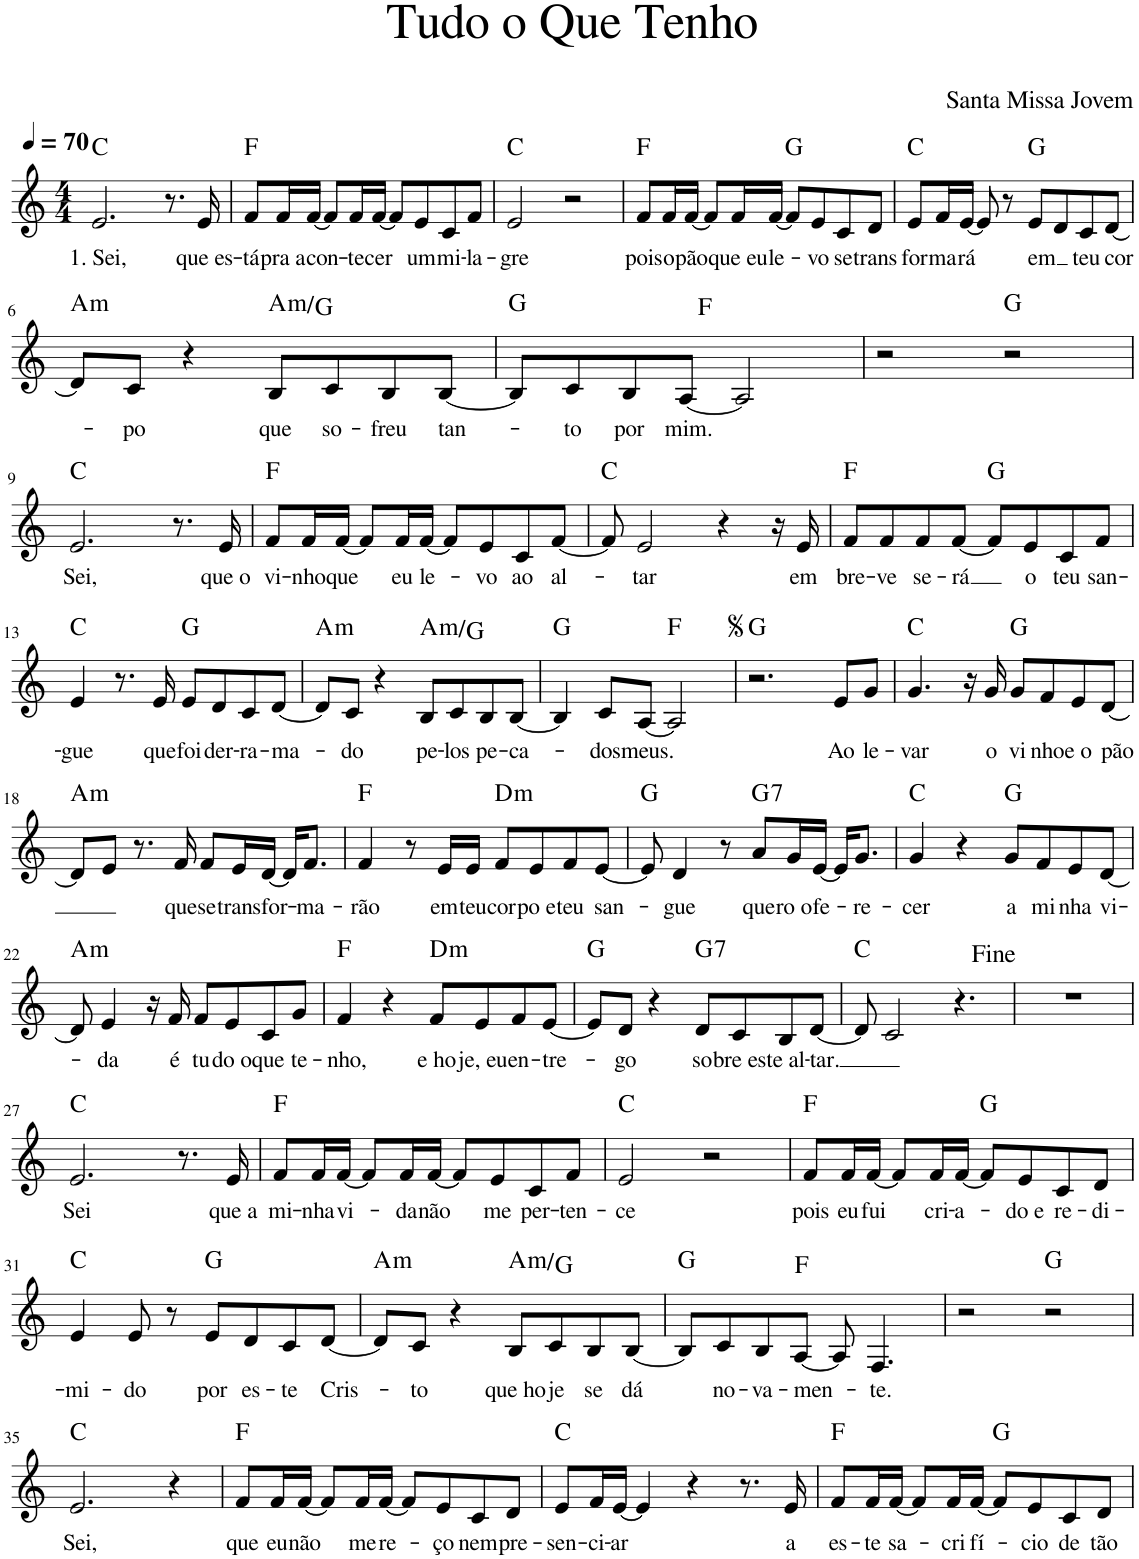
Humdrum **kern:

**kern	**text	**harte
*part1	*part1	*part1
*staff1	*staff1	*
*I"Voz	*	*
*I'Vo.	*	*
*clefG2	*	*
*k[]	*	*
*M4/4	*	*
*MM70	*	*
=1	=1	=1
!	!LO:LY:b	!
2.e/	1. Sei,	C:maj
8.r	.	.
!	!LO:LY:b	!
16e/	que es-	.
=2	=2	=2
!	!LO:LY:b	!
8f/L	-tá	F:maj
!	!LO:LY:b	!
16f/L	pra a-	.
!	!LO:LY:b	!
[16f/JJ	-con-	.
8f/L]	.	.
!	!LO:LY:b	!
16f/L	-te-	.
!	!LO:LY:b	!
[16f/JJ	-cer	.
8f/L]	.	.
!	!LO:LY:b	!
8e/	um	.
!	!LO:LY:b	!
8c/	mi-	.
!	!LO:LY:b	!
8f/J	-la-	.
=3	=3	=3
!	!LO:LY:b	!
2e/	-gre	C:maj
2r	.	.
=4	=4	=4
!	!LO:LY:b	!
8f/L	pois	F:maj
!	!LO:LY:b	!
16f/L	o	.
!	!LO:LY:b	!
[16f/JJ	pão	.
8f/L]	.	.
!	!LO:LY:b	!
16f/L	que eu	.
!	!LO:LY:b	!
[16f/JJ	le-	.
8f/L]	.	G:maj
!	!LO:LY:b	!
8e/	-vo	.
!	!LO:LY:b	!
8c/	se	.
!	!LO:LY:b	!
8d/J	trans-	.
=5	=5	=5
!	!LO:LY:b	!
8e/L	-for-	C:maj
!	!LO:LY:b	!
16f/L	-ma-	.
!	!LO:LY:b	!
[16e/JJ	-rá	.
8e/]	.	.
8r	.	.
!	!LO:LY:b	!
8e/L	em	G:maj
8d/	.	.
!	!LO:LY:b	!
8c/	teu	.
!	!LO:LY:b	!
[8d/J	cor-	.
!!LO:LB:g=z
=6	=6	=6
!	!	!LO:H:kt=m
8d/L]	.	A:min
!	!LO:LY:b	!
8c/J	-po	.
4r	.	.
!	!LO:LY:b	!LO:H:kt=m
8B/L	que	A:min/b7
!	!LO:LY:b	!
8c/	so-	.
!	!LO:LY:b	!
8B/	-freu	.
!	!LO:LY:b	!
[8B/J	tan-	.
=7	=7	=7
8B/L]	.	G:maj
!	!LO:LY:b	!
8c/	-to	.
!	!LO:LY:b	!
8B/	por	.
!	!LO:LY:b	!
[8A/J	mim.	.
2A/]	.	F:maj
=8	=8	=8
2r	.	.
2r	.	G:maj
!!LO:LB:g=z
=9	=9	=9
!	!LO:LY:b	!
2.e/	Sei,	C:maj
8.r	.	.
!	!LO:LY:b	!
16e/	que o	.
=10	=10	=10
!	!LO:LY:b	!
8f/L	vi-	F:maj
!	!LO:LY:b	!
16f/L	-nho	.
!	!LO:LY:b	!
[16f/JJ	que	.
8f/L]	.	.
!	!LO:LY:b	!
16f/L	eu	.
!	!LO:LY:b	!
[16f/JJ	le-	.
8f/L]	.	.
!	!LO:LY:b	!
8e/	-vo	.
!	!LO:LY:b	!
8c/	ao	.
!	!LO:LY:b	!
[8f/J	al-	.
=11	=11	=11
8f/]	.	C:maj
!	!LO:LY:b	!
2e/	-tar	.
4r	.	.
16r	.	.
!	!LO:LY:b	!
16e/	em	.
=12	=12	=12
!	!LO:LY:b	!
8f/L	bre-	F:maj
!	!LO:LY:b	!
8f/	-ve	.
!	!LO:LY:b	!
8f/	se-	.
!	!LO:LY:b	!
[8f/J	-rá	.
8f/L]	.	G:maj
!	!LO:LY:b	!
8e/	o	.
!	!LO:LY:b	!
8c/	teu	.
!	!LO:LY:b	!
8f/J	san-	.
!!LO:LB:g=z
=13	=13	=13
!	!LO:LY:b	!
4e/	-gue	C:maj
8.r	.	.
!	!LO:LY:b	!
16e/	que	.
!	!LO:LY:b	!
8e/L	foi	G:maj
!	!LO:LY:b	!
8d/	der-	.
!	!LO:LY:b	!
8c/	-ra-	.
!	!LO:LY:b	!
[8d/J	-ma-	.
=14	=14	=14
!	!	!LO:H:kt=m
8d/L]	.	A:min
!	!LO:LY:b	!
8c/J	-do	.
4r	.	.
!	!LO:LY:b	!LO:H:kt=m
8B/L	pe-	A:min/b7
!	!LO:LY:b	!
8c/	-los	.
!	!LO:LY:b	!
8B/	pe-	.
!	!LO:LY:b	!
[8B/J	-ca-	.
=15	=15	=15
4B/]	.	G:maj
!	!LO:LY:b	!
8c/L	-dos	.
!	!LO:LY:b	!
[8A/J	meus.	.
2A/]	.	F:maj
=16	=16	=16
2.r	.	G:maj
!	!LO:LY:b	!
8e/L	Ao	.
!	!LO:LY:b	!
8g/J	le-	.
=17	=17	=17
!	!LO:LY:b	!
4.g/	-var	C:maj
16r	.	.
!	!LO:LY:b	!
16g/	o	.
!	!LO:LY:b	!
8g/L	vi-	G:maj
!	!LO:LY:b	!
8f/	-nho	.
!	!LO:LY:b	!
8e/	e o	.
!	!LO:LY:b	!
[8d/J	pão	.
!!LO:LB:g=z
=18	=18	=18
!	!	!LO:H:kt=m
8d/L]	.	A:min
8e/J	.	.
8.r	.	.
!	!LO:LY:b	!
16f/	que	.
!	!LO:LY:b	!
8f/L	se	.
!	!LO:LY:b	!
16e/L	trans-	.
!	!LO:LY:b	!
[16d/JJ	-for-	.
16d/KL]	.	.
!	!LO:LY:b	!
8.f/J	-ma-	.
=19	=19	=19
!	!LO:LY:b	!
4f/	-rão	F:maj
8r	.	.
!	!LO:LY:b	!
16e/LL	em	.
!	!LO:LY:b	!
16e/JJ	teu	.
!	!LO:LY:b	!LO:H:kt=m
8f/L	cor-	D:min
!	!LO:LY:b	!
8e/	-po e	.
!	!LO:LY:b	!
8f/	teu	.
!	!LO:LY:b	!
[8e/J	san-	.
=20	=20	=20
8e/]	.	G:maj
!	!LO:LY:b	!
4d/	-gue	.
8r	.	.
!	!LO:LY:b	!LO:H:kt=7
8a/L	que-	G:7
!	!LO:LY:b	!
16g/L	-ro o-	.
!	!LO:LY:b	!
[16e/JJ	-fe-	.
16e/KL]	.	.
!	!LO:LY:b	!
8.g/J	-re-	.
=21	=21	=21
!	!LO:LY:b	!
4g/	-cer	C:maj
4r	.	.
!	!LO:LY:b	!
8g/L	a	G:maj
!	!LO:LY:b	!
8f/	mi-	.
!	!LO:LY:b	!
8e/	-nha	.
!	!LO:LY:b	!
[8d/J	vi-	.
!!LO:LB:g=z
=22	=22	=22
!	!	!LO:H:kt=m
8d/]	.	A:min
!	!LO:LY:b	!
4e/	-da	.
16r	.	.
!	!LO:LY:b	!
16f/	é	.
!	!LO:LY:b	!
8f/L	tu-	.
!	!LO:LY:b	!
8e/	-do o	.
!	!LO:LY:b	!
8c/	que	.
!	!LO:LY:b	!
8g/J	te-	.
=23	=23	=23
!	!LO:LY:b	!
4f/	-nho,	F:maj
4r	.	.
!	!LO:LY:b	!LO:H:kt=m
8f/L	e ho-	D:min
!	!LO:LY:b	!
8e/	-je, eu	.
!	!LO:LY:b	!
8f/	en-	.
!	!LO:LY:b	!
[8e/J	-tre-	.
=24	=24	=24
8e/L]	.	G:maj
!	!LO:LY:b	!
8d/J	-go	.
4r	.	.
!	!LO:LY:b	!LO:H:kt=7
8d/L	so-	G:7
!	!LO:LY:b	!
8c/	-bre es-	.
!	!LO:LY:b	!
8B/	-te al-	.
!	!LO:LY:b	!
[8d/J	-tar.	.
=25	=25	=25
8d/]	.	C:maj
2c/	.	.
4.r	.	.
=26	=26	=26
1r	.	.
!!LO:LB:g=z
=27	=27	=27
!	!LO:LY:b	!
2.e/	Sei	C:maj
8.r	.	.
!	!LO:LY:b	!
16e/	que a	.
=28	=28	=28
!	!LO:LY:b	!
8f/L	mi-	F:maj
!	!LO:LY:b	!
16f/L	-nha	.
!	!LO:LY:b	!
[16f/JJ	vi-	.
8f/L]	.	.
!	!LO:LY:b	!
16f/L	-da	.
!	!LO:LY:b	!
[16f/JJ	não	.
8f/L]	.	.
!	!LO:LY:b	!
8e/	me	.
!	!LO:LY:b	!
8c/	per-	.
!	!LO:LY:b	!
8f/J	-ten-	.
=29	=29	=29
!	!LO:LY:b	!
2e/	-ce	C:maj
2r	.	.
=30	=30	=30
!	!LO:LY:b	!
8f/L	pois	F:maj
!	!LO:LY:b	!
16f/L	eu	.
!	!LO:LY:b	!
[16f/JJ	fui	.
8f/L]	.	.
!	!LO:LY:b	!
16f/L	cri-	.
!	!LO:LY:b	!
[16f/JJ	-a-	.
8f/L]	.	G:maj
!	!LO:LY:b	!
8e/	-do e	.
!	!LO:LY:b	!
8c/	re-	.
!	!LO:LY:b	!
8d/J	-di-	.
!!LO:LB:g=z
=31	=31	=31
!	!LO:LY:b	!
4e/	-mi-	C:maj
!	!LO:LY:b	!
8e/	-do	.
8r	.	.
!	!LO:LY:b	!
8e/L	por	G:maj
!	!LO:LY:b	!
8d/	es-	.
!	!LO:LY:b	!
8c/	-te	.
!	!LO:LY:b	!
[8d/J	Cris-	.
=32	=32	=32
!	!	!LO:H:kt=m
8d/L]	.	A:min
!	!LO:LY:b	!
8c/J	-to	.
4r	.	.
!	!LO:LY:b	!LO:H:kt=m
8B/L	que ho-	A:min/b7
!	!LO:LY:b	!
8c/	-je	.
!	!LO:LY:b	!
8B/	se	.
!	!LO:LY:b	!
[8B/J	dá	.
=33	=33	=33
8B/L]	.	G:maj
!	!LO:LY:b	!
8c/	no-	.
!	!LO:LY:b	!
8B/	-va-	.
!	!LO:LY:b	!
[8A/J	-men-	.
8A/]	.	F:maj
!	!LO:LY:b	!
4.F/	-te.	.
=34	=34	=34
2r	.	.
2r	.	G:maj
!!LO:LB:g=z
=35	=35	=35
!	!LO:LY:b	!
2.e/	Sei,	C:maj
4r	.	.
=36	=36	=36
!	!LO:LY:b	!
8f/L	que	F:maj
!	!LO:LY:b	!
16f/L	eu	.
!	!LO:LY:b	!
[16f/JJ	não	.
8f/L]	.	.
!	!LO:LY:b	!
16f/L	me-	.
!	!LO:LY:b	!
[16f/JJ	-re-	.
8f/L]	.	.
!	!LO:LY:b	!
8e/	-ço	.
!	!LO:LY:b	!
8c/	nem	.
!	!LO:LY:b	!
8d/J	pre-	.
=37	=37	=37
!	!LO:LY:b	!
8e/L	-sen-	C:maj
!	!LO:LY:b	!
16f/L	-ci-	.
!	!LO:LY:b	!
[16e/JJ	-ar	.
4e/]	.	.
4r	.	.
8.r	.	.
!	!LO:LY:b	!
16e/	a	.
=38	=38	=38
!	!LO:LY:b	!
8f/L	es-	F:maj
!	!LO:LY:b	!
16f/L	-te	.
!	!LO:LY:b	!
[16f/JJ	sa-	.
8f/L]	.	.
!	!LO:LY:b	!
16f/L	-cri-	.
!	!LO:LY:b	!
[16f/JJ	-fí-	.
8f/L]	.	G:maj
!	!LO:LY:b	!
8e/	-cio	.
!	!LO:LY:b	!
8c/	de	.
!	!LO:LY:b	!
8d/J	tão	.
=	=	=
*-	*-	*-
